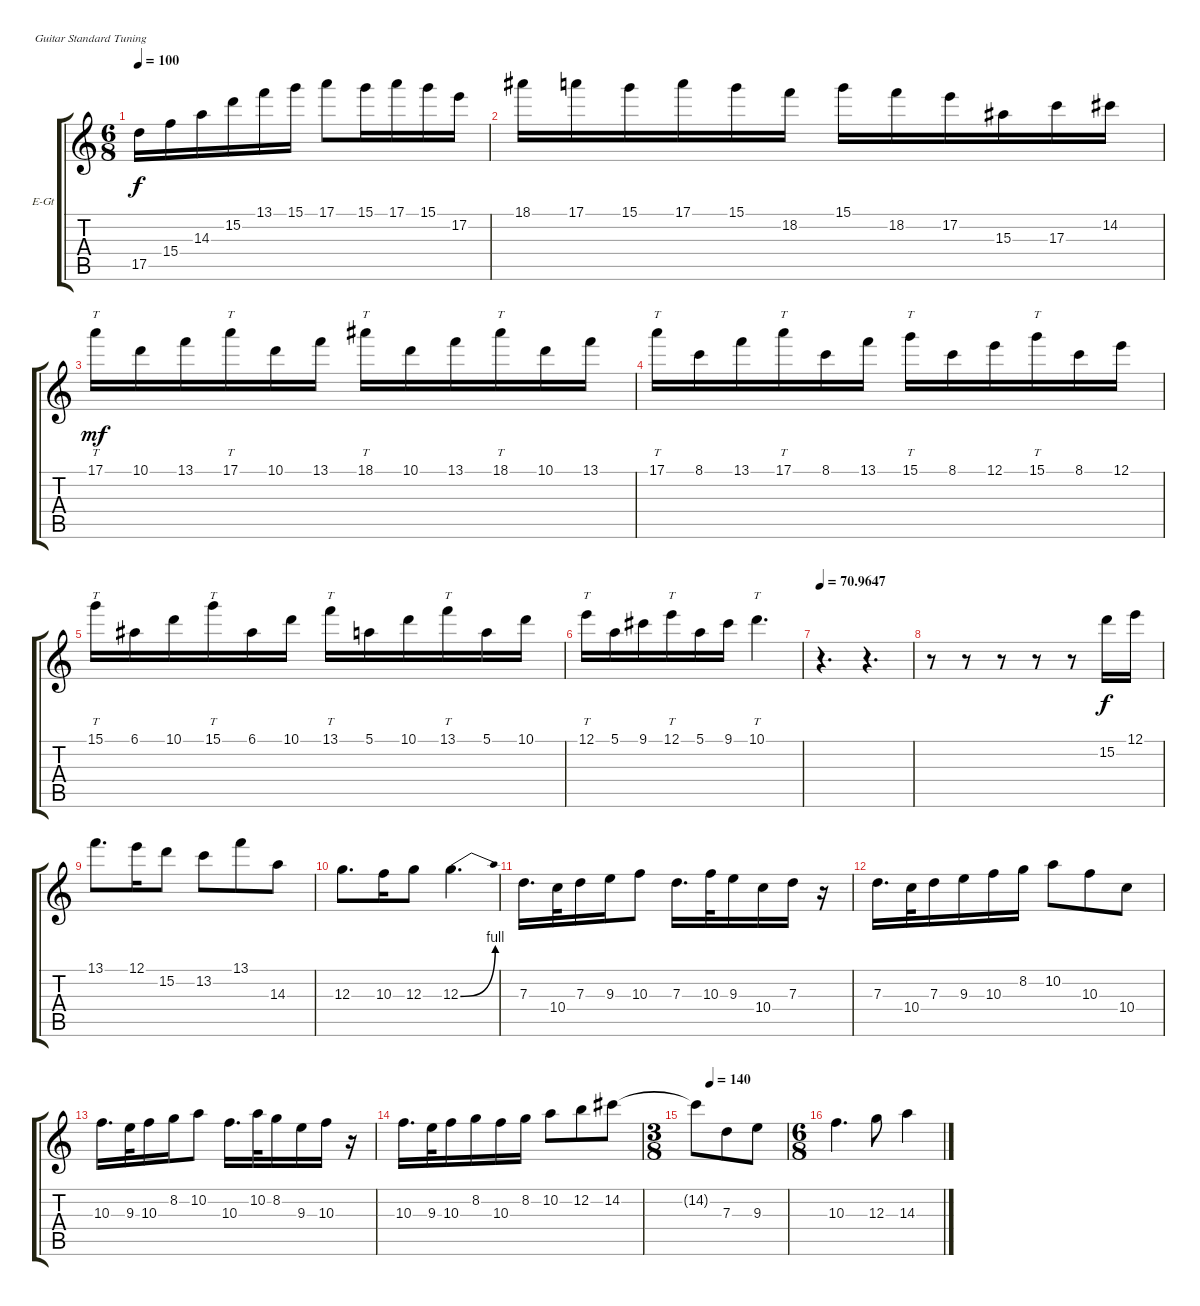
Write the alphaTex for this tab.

\defaultSystemsLayout 4
\bracketExtendMode groupsimilarinstruments
\firstSystemTrackNameOrientation horizontal
\otherSystemsTrackNameOrientation horizontal
\track ("Electric Guitar" "E-Gt") {instrument overdrivenguitar}
\staff {score tabs}
\tuning (E4 B3 G3 D3 A2 E2)
\ts (6 8)
\tempo 100
\clef g2
\ks c
17.5.16{dy f} 15.4.16 14.3.16 15.2.16 13.1.16 15.1.16 17.1.8 15.1.16 17.1.16 15.1.16 17.2.16 |
18.1.16 17.1.16 15.1.16 17.1.16 15.1.16 18.2.16 15.1.16 18.2.16 17.2.16 15.3.16 17.3.16 14.2.16 |
17.1.16{tt dy mf} 10.1.16 13.1.16 17.1.16{tt} 10.1.16 13.1.16 18.1.16{tt} 10.1.16 13.1.16 18.1.16{tt} 10.1.16 13.1.16 |
17.1.16{tt} 8.1.16 13.1.16 17.1.16{tt} 8.1.16 13.1.16 15.1.16{tt} 8.1.16 12.1.16 15.1.16{tt} 8.1.16 12.1.16 |
15.1.16{tt} 6.1.16 10.1.16 15.1.16{tt} 6.1.16 10.1.16 13.1.16{tt} 5.1.16 10.1.16 13.1.16{tt} 5.1.16 10.1.16 |
12.1.16{tt} 5.1.16 9.1.16 12.1.16{tt} 5.1.16 9.1.16 10.1.4{tt d} |
\tempo
70.9647 r.4{d} r.4{d} |
r.8 r.8 r.8 r.8 r.8 15.2.16{dy f} 12.1.16 |
13.1.8{d} 12.1.16 15.2.8 13.2.8 13.1.8 14.3.8 |
12.3.8{d} 10.3.16 12.3.8 12.3{be (bend 0 0 60 4)}.4{d} |
7.3.16{d} 10.4.32 7.3.16 9.3.16 10.3.8 7.3.16{d} 10.3.32 9.3.16 10.4.16 7.3.16 r.16 |
7.3.16{d} 10.4.32 7.3.16 9.3.16 10.3.16 8.2.16 10.2.8 10.3.8 10.4.8 |
10.3.16{d} 9.3.32 10.3.16 8.2.16 10.2.8 10.3.16{d} 10.2.32 8.2.16 9.3.16 10.3.16 r.16 |
10.3.16{d} 9.3.32 10.3.16 8.2.16 10.3.16 8.2.16 10.2.8 12.2.8 14.2.8 |
\ts (3 8)
\tempo (140 0.1625)
14.2{t}.8 7.3.8 9.3.8 |
\ts (6 8)
10.3.4{d} 12.3.8 14.3.4
